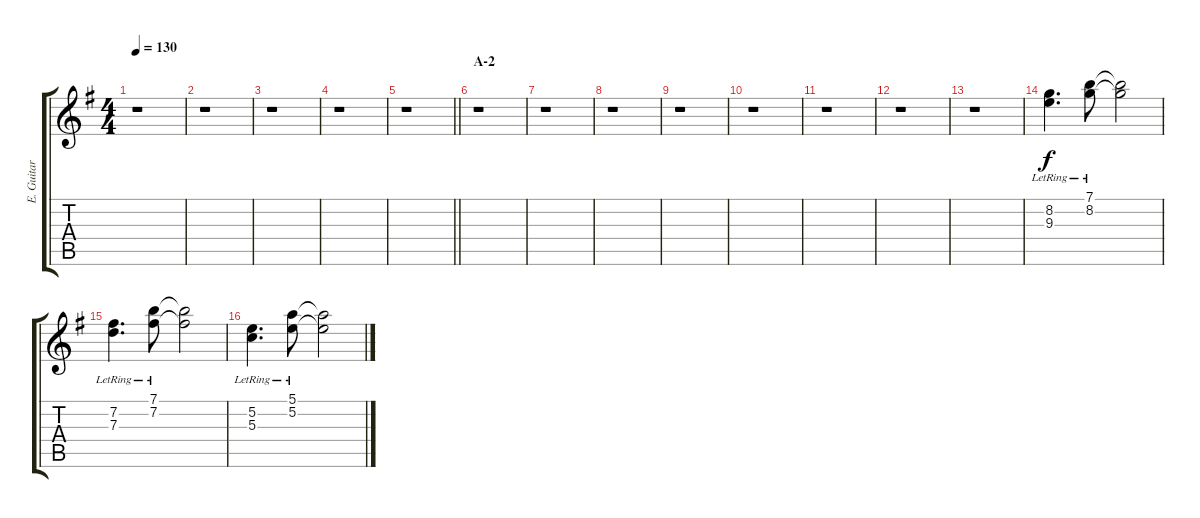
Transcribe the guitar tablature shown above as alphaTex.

\track ("E. Guitar III" "E. Guitar ") {instrument electricguitarclean}
\staff {score tabs}
\tuning (E4 B3 G3 D3 A2 E2) {hide}
\ts (4 4)
\tempo 130
\clef g2
\ks g
r.1{dy f} |
r.1 |
r.1 |
r.1 |
\barLineRight lightlight
r.1 |
\section ("" "A-2")
r.1 |
r.1 |
r.1 |
r.1 |
r.1 |
r.1 |
r.1 |
r.1 |
(8.2{lr} 9.3{lr}).4{d} (7.1{lr} 8.2{lr}).8 (7.1{t} 8.2{t}).2 |
(7.2{lr} 7.3{lr}).4{d} (7.1{lr} 7.2{lr}).8 (7.1{t} 7.2{t}).2 |
(5.2{lr} 5.3{lr}).4{d} (5.1{lr} 5.2{lr}).8 (5.1{t} 5.2{t}).2
